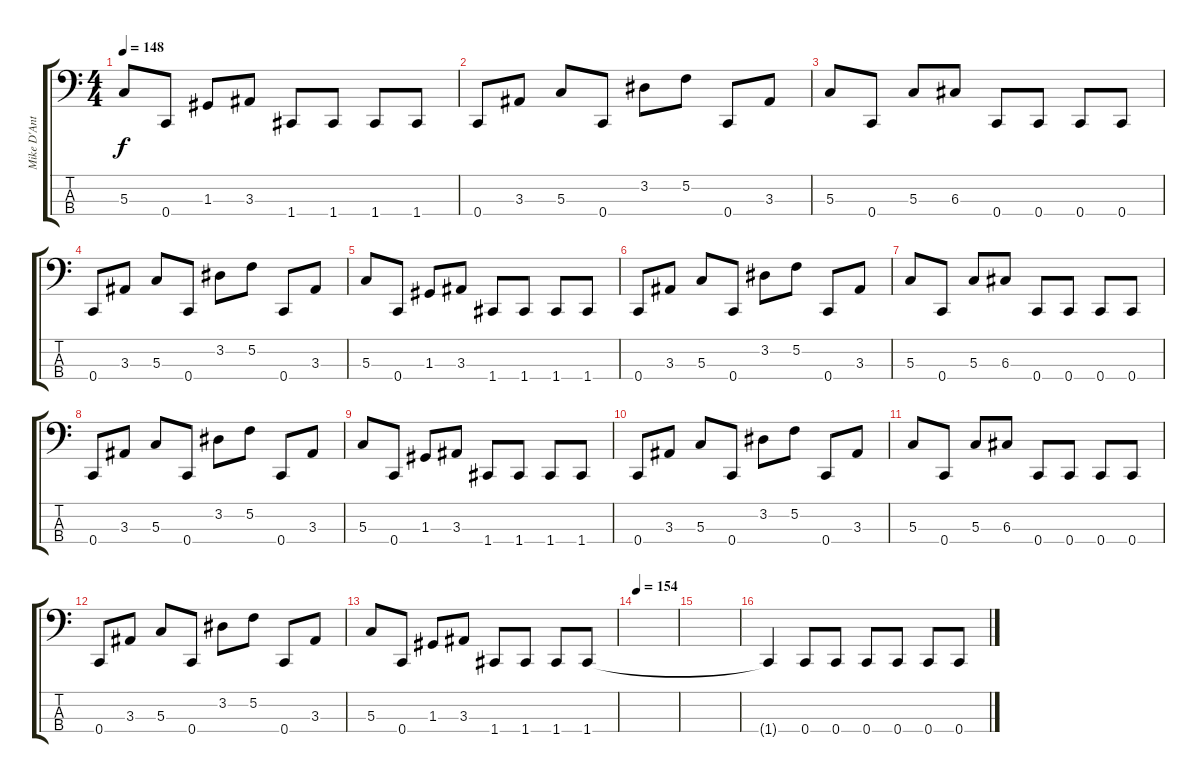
\track ("Mike D'Antonio" "Mike D'Ant") {instrument electricbasspick}
\staff {score tabs}
\tuning (F2 C2 G1 C1) {hide}
\ts (4 4)
\tempo 148
\clef f4
\ks c
5.3.8{dy f} 0.4.8 1.3.8 3.3.8 1.4.8 1.4.8 1.4.8 1.4.8 |
0.4.8 3.3.8 5.3.8 0.4.8 3.2.8 5.2.8 0.4.8 3.3.8 |
5.3.8 0.4.8 5.3.8 6.3.8 0.4.8 0.4.8 0.4.8 0.4.8 |
0.4.8 3.3.8 5.3.8 0.4.8 3.2.8 5.2.8 0.4.8 3.3.8 |
5.3.8 0.4.8 1.3.8 3.3.8 1.4.8 1.4.8 1.4.8 1.4.8 |
0.4.8 3.3.8 5.3.8 0.4.8 3.2.8 5.2.8 0.4.8 3.3.8 |
5.3.8 0.4.8 5.3.8 6.3.8 0.4.8 0.4.8 0.4.8 0.4.8 |
0.4.8 3.3.8 5.3.8 0.4.8 3.2.8 5.2.8 0.4.8 3.3.8 |
5.3.8 0.4.8 1.3.8 3.3.8 1.4.8 1.4.8 1.4.8 1.4.8 |
0.4.8 3.3.8 5.3.8 0.4.8 3.2.8 5.2.8 0.4.8 3.3.8 |
5.3.8 0.4.8 5.3.8 6.3.8 0.4.8 0.4.8 0.4.8 0.4.8 |
0.4.8 3.3.8 5.3.8 0.4.8 3.2.8 5.2.8 0.4.8 3.3.8 |
5.3.8 0.4.8 1.3.8 3.3.8 1.4.8 1.4.8 1.4.8 1.4.8 |
\tempo 154
|
|
1.4{t}.4 0.4.8 0.4.8 0.4.8 0.4.8 0.4.8 0.4.8
